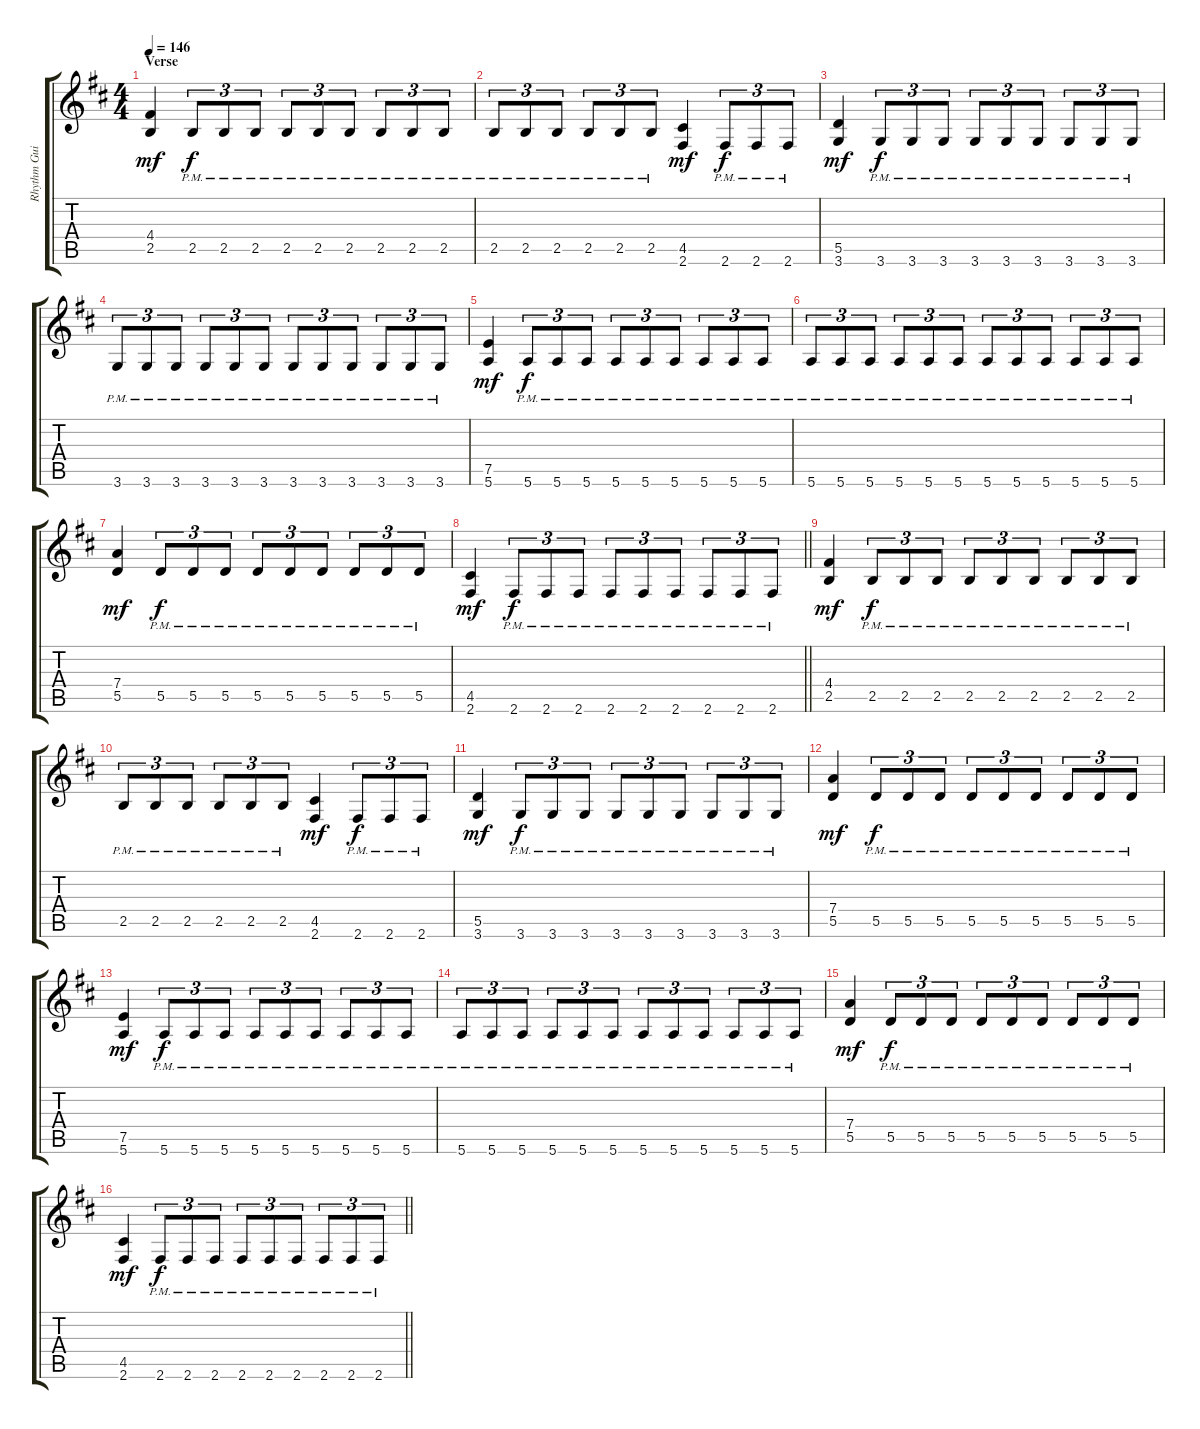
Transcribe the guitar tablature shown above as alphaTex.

\track ("Rhythm Guitar B" "Rhythm Gui") {instrument overdrivenguitar}
\staff {score tabs}
\tuning (E4 B3 G3 D3 A2 E2) {hide}
\ts (4 4)
\section ("" "Verse")
\tempo 146
\clef g2
\ks bminor
(4.4 2.5).4{dy mf} 2.5{pm}.8{tu (3 2) dy f} 2.5{pm}.8{tu (3 2)} 2.5{pm}.8{tu (3 2)} 2.5{pm}.8{tu (3 2)} 2.5{pm}.8{tu (3 2)} 2.5{pm}.8{tu (3 2)} 2.5{pm}.8{tu (3 2)} 2.5{pm}.8{tu (3 2)} 2.5{pm}.8{tu (3 2)} |
2.5{pm}.8{tu (3 2)} 2.5{pm}.8{tu (3 2)} 2.5{pm}.8{tu (3 2)} 2.5{pm}.8{tu (3 2)} 2.5{pm}.8{tu (3 2)} 2.5{pm}.8{tu (3 2)} (4.5 2.6).4{dy mf} 2.6{pm}.8{tu (3 2) dy f} 2.6{pm}.8{tu (3 2)} 2.6{pm}.8{tu (3 2)} |
(5.5 3.6).4{dy mf} 3.6{pm}.8{tu (3 2) dy f} 3.6{pm}.8{tu (3 2)} 3.6{pm}.8{tu (3 2)} 3.6{pm}.8{tu (3 2)} 3.6{pm}.8{tu (3 2)} 3.6{pm}.8{tu (3 2)} 3.6{pm}.8{tu (3 2)} 3.6{pm}.8{tu (3 2)} 3.6{pm}.8{tu (3 2)} |
3.6{pm}.8{tu (3 2)} 3.6{pm}.8{tu (3 2)} 3.6{pm}.8{tu (3 2)} 3.6{pm}.8{tu (3 2)} 3.6{pm}.8{tu (3 2)} 3.6{pm}.8{tu (3 2)} 3.6{pm}.8{tu (3 2)} 3.6{pm}.8{tu (3 2)} 3.6{pm}.8{tu (3 2)} 3.6{pm}.8{tu (3 2)} 3.6{pm}.8{tu (3 2)} 3.6{pm}.8{tu (3 2)} |
(7.5 5.6).4{dy mf} 5.6{pm}.8{tu (3 2) dy f} 5.6{pm}.8{tu (3 2)} 5.6{pm}.8{tu (3 2)} 5.6{pm}.8{tu (3 2)} 5.6{pm}.8{tu (3 2)} 5.6{pm}.8{tu (3 2)} 5.6{pm}.8{tu (3 2)} 5.6{pm}.8{tu (3 2)} 5.6{pm}.8{tu (3 2)} |
5.6{pm}.8{tu (3 2)} 5.6{pm}.8{tu (3 2)} 5.6{pm}.8{tu (3 2)} 5.6{pm}.8{tu (3 2)} 5.6{pm}.8{tu (3 2)} 5.6{pm}.8{tu (3 2)} 5.6{pm}.8{tu (3 2)} 5.6{pm}.8{tu (3 2)} 5.6{pm}.8{tu (3 2)} 5.6{pm}.8{tu (3 2)} 5.6{pm}.8{tu (3 2)} 5.6{pm}.8{tu (3 2)} |
(7.4 5.5).4{dy mf} 5.5{pm}.8{tu (3 2) dy f} 5.5{pm}.8{tu (3 2)} 5.5{pm}.8{tu (3 2)} 5.5{pm}.8{tu (3 2)} 5.5{pm}.8{tu (3 2)} 5.5{pm}.8{tu (3 2)} 5.5{pm}.8{tu (3 2)} 5.5{pm}.8{tu (3 2)} 5.5{pm}.8{tu (3 2)} |
\barLineRight lightlight
(4.5 2.6).4{dy mf} 2.6{pm}.8{tu (3 2) dy f} 2.6{pm}.8{tu (3 2)} 2.6{pm}.8{tu (3 2)} 2.6{pm}.8{tu (3 2)} 2.6{pm}.8{tu (3 2)} 2.6{pm}.8{tu (3 2)} 2.6{pm}.8{tu (3 2)} 2.6{pm}.8{tu (3 2)} 2.6{pm}.8{tu (3 2)} |
\section ("" "")
(4.4 2.5).4{dy mf} 2.5{pm}.8{tu (3 2) dy f} 2.5{pm}.8{tu (3 2)} 2.5{pm}.8{tu (3 2)} 2.5{pm}.8{tu (3 2)} 2.5{pm}.8{tu (3 2)} 2.5{pm}.8{tu (3 2)} 2.5{pm}.8{tu (3 2)} 2.5{pm}.8{tu (3 2)} 2.5{pm}.8{tu (3 2)} |
2.5{pm}.8{tu (3 2)} 2.5{pm}.8{tu (3 2)} 2.5{pm}.8{tu (3 2)} 2.5{pm}.8{tu (3 2)} 2.5{pm}.8{tu (3 2)} 2.5{pm}.8{tu (3 2)} (4.5 2.6).4{dy mf} 2.6{pm}.8{tu (3 2) dy f} 2.6{pm}.8{tu (3 2)} 2.6{pm}.8{tu (3 2)} |
(5.5 3.6).4{dy mf} 3.6{pm}.8{tu (3 2) dy f} 3.6{pm}.8{tu (3 2)} 3.6{pm}.8{tu (3 2)} 3.6{pm}.8{tu (3 2)} 3.6{pm}.8{tu (3 2)} 3.6{pm}.8{tu (3 2)} 3.6{pm}.8{tu (3 2)} 3.6{pm}.8{tu (3 2)} 3.6{pm}.8{tu (3 2)} |
(7.4 5.5).4{dy mf} 5.5{pm}.8{tu (3 2) dy f} 5.5{pm}.8{tu (3 2)} 5.5{pm}.8{tu (3 2)} 5.5{pm}.8{tu (3 2)} 5.5{pm}.8{tu (3 2)} 5.5{pm}.8{tu (3 2)} 5.5{pm}.8{tu (3 2)} 5.5{pm}.8{tu (3 2)} 5.5{pm}.8{tu (3 2)} |
(7.5 5.6).4{dy mf} 5.6{pm}.8{tu (3 2) dy f} 5.6{pm}.8{tu (3 2)} 5.6{pm}.8{tu (3 2)} 5.6{pm}.8{tu (3 2)} 5.6{pm}.8{tu (3 2)} 5.6{pm}.8{tu (3 2)} 5.6{pm}.8{tu (3 2)} 5.6{pm}.8{tu (3 2)} 5.6{pm}.8{tu (3 2)} |
5.6{pm}.8{tu (3 2)} 5.6{pm}.8{tu (3 2)} 5.6{pm}.8{tu (3 2)} 5.6{pm}.8{tu (3 2)} 5.6{pm}.8{tu (3 2)} 5.6{pm}.8{tu (3 2)} 5.6{pm}.8{tu (3 2)} 5.6{pm}.8{tu (3 2)} 5.6{pm}.8{tu (3 2)} 5.6{pm}.8{tu (3 2)} 5.6{pm}.8{tu (3 2)} 5.6{pm}.8{tu (3 2)} |
(7.4 5.5).4{dy mf} 5.5{pm}.8{tu (3 2) dy f} 5.5{pm}.8{tu (3 2)} 5.5{pm}.8{tu (3 2)} 5.5{pm}.8{tu (3 2)} 5.5{pm}.8{tu (3 2)} 5.5{pm}.8{tu (3 2)} 5.5{pm}.8{tu (3 2)} 5.5{pm}.8{tu (3 2)} 5.5{pm}.8{tu (3 2)} |
\barLineRight lightlight
(4.5 2.6).4{dy mf} 2.6{pm}.8{tu (3 2) dy f} 2.6{pm}.8{tu (3 2)} 2.6{pm}.8{tu (3 2)} 2.6{pm}.8{tu (3 2)} 2.6{pm}.8{tu (3 2)} 2.6{pm}.8{tu (3 2)} 2.6{pm}.8{tu (3 2)} 2.6{pm}.8{tu (3 2)} 2.6{pm}.8{tu (3 2)}
